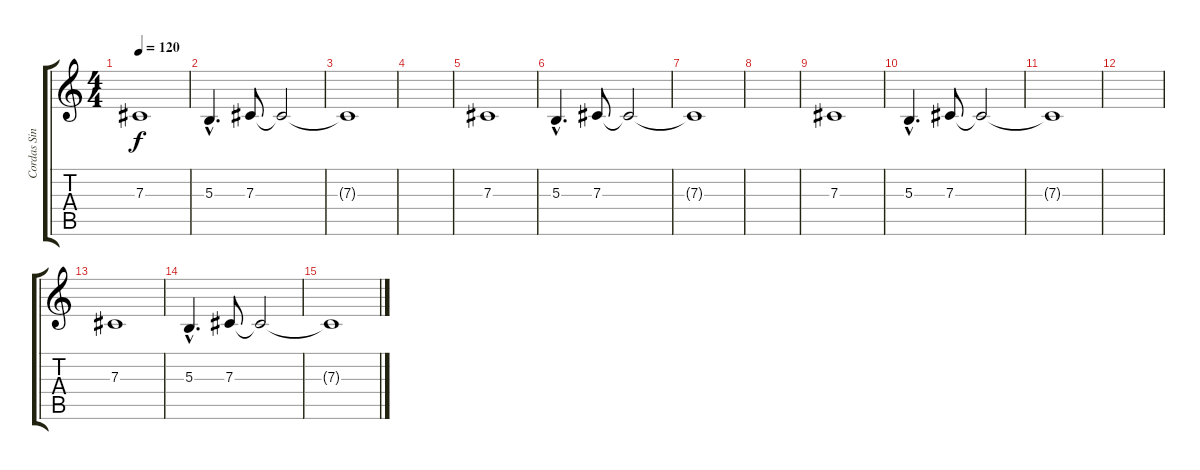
\track ("Cordas Sinfônicas" "Cordas Sin") {instrument synthstrings1}
\staff {score tabs}
\tuning (Eb4 Bb3 Gb3 Db3 Ab2 Db2) {hide}
\ts (4 4)
\tempo 120
\clef g2
\ks c
7.3.1{dy f} |
5.3{hac}.4{d} 7.3.8 7.3{t}.2 |
7.3{t}.1 |
|
7.3.1 |
5.3{hac}.4{d} 7.3.8 7.3{t}.2 |
7.3{t}.1 |
|
7.3.1 |
5.3{hac}.4{d} 7.3.8 7.3{t}.2 |
7.3{t}.1 |
|
7.3.1 |
5.3{hac}.4{d} 7.3.8 7.3{t}.2 |
7.3{t}.1
